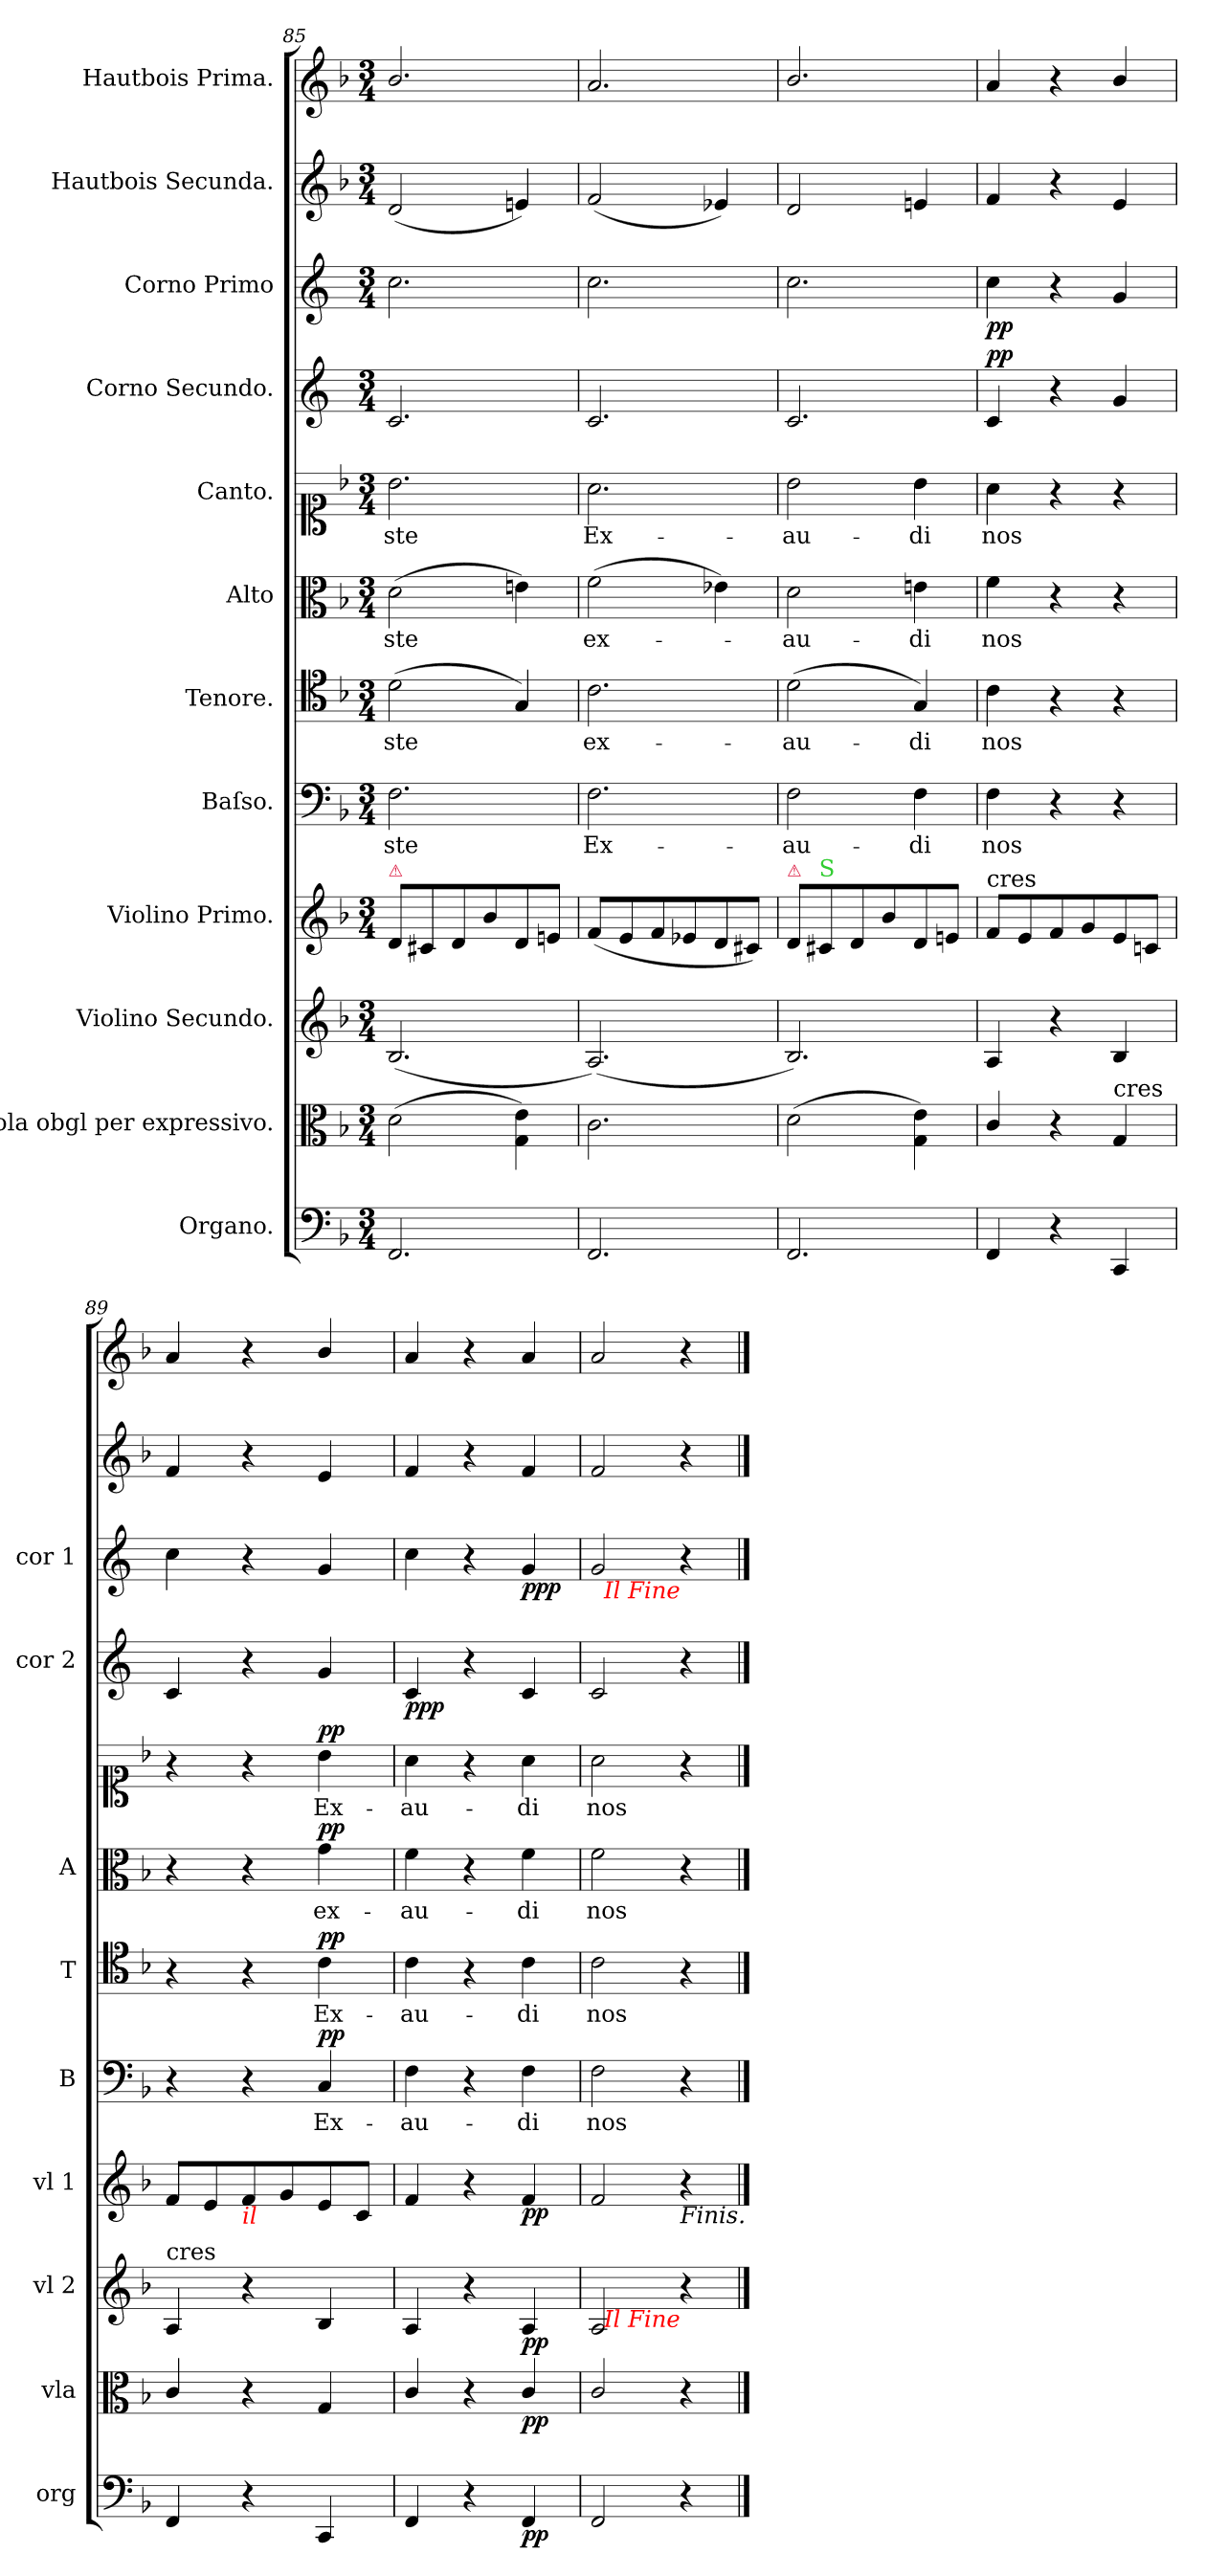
**kern	**dynam	**kern	**dynam	**kern	**dynam	**kern	**dynam	**kern	**text	**dynam	**kern	**text	**dynam	**kern	**text	**dynam	**kern	**text	**dynam	**kern	**dynam	**kern	**dynam	**kern	**dynam	**kern	**dynam
*part12	*part12	*part11	*part11	*part10	*part10	*part9	*part9	*part8	*part8	*part8	*part7	*part7	*part7	*part6	*part6	*part6	*part5	*part5	*part5	*part4	*part4	*part3	*part3	*part2	*part2	*part1	*part1
*staff12	*staff12	*staff11	*staff11	*staff10	*staff10	*staff9	*staff9	*staff8	*staff8	*staff8	*staff7	*staff7	*staff7	*staff6	*staff6	*staff6	*staff5	*staff5	*staff5	*staff4	*staff4	*staff3	*staff3	*staff2	*staff2	*staff1	*staff1
*I"Organo.	*	*I"Viola obgl per expressivo.	*	*I"Violino Secundo.	*	*I"Violino Primo.	*	*I"Baſso.	*	*	*I"Tenore.	*	*	*I"Alto	*	*	*I"Canto.	*	*	*I"Corno Secundo.	*	*I"Corno Primo	*	*I"Hautbois Secunda.	*	*I"Hautbois Prima.	*
*I'org	*	*I'vla	*	*I'vl 2	*	*I'vl 1	*	*I'B	*	*	*I'T	*	*	*I'A	*	*	*	*	*	*I'cor 2	*	*I'cor 1	*	*	*	*	*
*clefF4	*	*clefC3	*	*clefG2	*	*clefG2	*	*clefF4	*	*	*clefC4	*	*	*clefC3	*	*	*clefC1	*	*	*clefG2	*	*clefG2	*	*clefG2	*	*clefG2	*
*	*	*	*	*	*	*	*	*	*	*	*	*	*	*	*	*	*	*	*	*ITrd4c7	*	*ITrd4c7	*	*	*	*	*
*k[b-]	*	*k[b-]	*	*k[b-]	*	*k[b-]	*	*k[b-]	*	*	*k[b-]	*	*	*k[b-]	*	*	*k[b-]	*	*	*k[b-]	*	*k[b-]	*	*k[b-]	*	*k[b-]	*
*F:	*	*F:	*	*F:	*	*F:	*	*F:	*	*	*F:	*	*	*F:	*	*	*F:	*	*	*F:	*	*F:	*	*F:	*	*F:	*
*M3/4	*	*M3/4	*	*M3/4	*	*M3/4	*	*M3/4	*	*	*M3/4	*	*	*M3/4	*	*	*M3/4	*	*	*M3/4	*	*M3/4	*	*M3/4	*	*M3/4	*
=85	=85	=85	=85	=85	=85	=85	=85	=85	=85	=85	=85	=85	=85	=85	=85	=85	=85	=85	=85	=85	=85	=85	=85	=85	=85	=85	=85
!	!	!	!	!	!	!LO:TX:a:color=crimson:t=⚠	!	!	!	!	!	!	!	!	!	!	!	!	!	!	!	!	!	!	!	!	!
2.FF/	.	(2d\	.	(>2.B-/	.	8d/L	.	2.F\	-ste	.	(2d\	-ste	.	(2d\	-ste	.	2.b-\	-ste	.	2.F/	.	2.f\	.	(2d/	.	2.b-/	.
.	.	.	.	.	.	8c#X/	.	.	.	.	.	.	.	.	.	.	.	.	.	.	.	.	.	.	.	.	.
.	.	.	.	.	.	8d/	.	.	.	.	.	.	.	.	.	.	.	.	.	.	.	.	.	.	.	.	.
.	.	.	.	.	.	8b-\	.	.	.	.	.	.	.	.	.	.	.	.	.	.	.	.	.	.	.	.	.
.	.	4G\ 4e\)	.	.	.	8d/	.	.	.	.	4G/)	.	.	4en\)	.	.	.	.	.	.	.	.	.	4en/)	.	.	.
.	.	.	.	.	.	8en/J	.	.	.	.	.	.	.	.	.	.	.	.	.	.	.	.	.	.	.	.	.
=86	=86	=86	=86	=86	=86	=86	=86	=86	=86	=86	=86	=86	=86	=86	=86	=86	=86	=86	=86	=86	=86	=86	=86	=86	=86	=86	=86
2.FF/	.	2.c\	.	(>2.A/)	.	(8f/L	.	2.F\	Ex-	.	2.c\	ex-	.	(2f\	ex-	.	2.a\	Ex-	.	2.F/	.	2.f\	.	(2f/	.	2.a/	.
.	.	.	.	.	.	8e/	.	.	.	.	.	.	.	.	.	.	.	.	.	.	.	.	.	.	.	.	.
.	.	.	.	.	.	8f/	.	.	.	.	.	.	.	.	.	.	.	.	.	.	.	.	.	.	.	.	.
.	.	.	.	.	.	8e-X/	.	.	.	.	.	.	.	.	.	.	.	.	.	.	.	.	.	.	.	.	.
.	.	.	.	.	.	8d/	.	.	.	.	.	.	.	4e-X\)	.	.	.	.	.	.	.	.	.	4e-X/)	.	.	.
.	.	.	.	.	.	8c#X/J)	.	.	.	.	.	.	.	.	.	.	.	.	.	.	.	.	.	.	.	.	.
=87	=87	=87	=87	=87	=87	=87	=87	=87	=87	=87	=87	=87	=87	=87	=87	=87	=87	=87	=87	=87	=87	=87	=87	=87	=87	=87	=87
!	!	!	!	!	!	!LO:TX:a:color=crimson:t=⚠	!	!	!	!	!	!	!	!	!	!	!	!	!	!	!	!	!	!	!	!	!
2.FF/	.	(2d\	.	2.B-/)	.	8d/L	.	2F\	-au-	.	(2d\	-au-	.	2d\	-au-	.	2b-\	-au-	.	2.F/	.	2.f\	.	2d/	.	2.b-/	.
!	!	!	!	!	!	!LO:TX:a:color=limegreen:t=S	!	!	!	!	!	!	!	!	!	!	!	!	!	!	!	!	!	!	!	!	!
.	.	.	.	.	.	8c#X/	.	.	.	.	.	.	.	.	.	.	.	.	.	.	.	.	.	.	.	.	.
.	.	.	.	.	.	8d/	.	.	.	.	.	.	.	.	.	.	.	.	.	.	.	.	.	.	.	.	.
.	.	.	.	.	.	8b-\	.	.	.	.	.	.	.	.	.	.	.	.	.	.	.	.	.	.	.	.	.
.	.	4G\ 4e\)	.	.	.	8d/	.	4F\	-di	.	4G/)	-di	.	4en\	-di	.	4b-\	-di	.	.	.	.	.	4en/	.	.	.
.	.	.	.	.	.	8en/J	.	.	.	.	.	.	.	.	.	.	.	.	.	.	.	.	.	.	.	.	.
=88	=88	=88	=88	=88	=88	=88	=88	=88	=88	=88	=88	=88	=88	=88	=88	=88	=88	=88	=88	=88	=88	=88	=88	=88	=88	=88	=88
!	!	!	!	!	!	!LO:TX:t=cres	!	!	!	!	!	!	!	!	!	!	!	!	!	!	!	!	!	!	!	!	!
!	!	!	!	!	!	!	!	!	!	!	!	!	!	!	!	!	!	!	!	!	!LO:DY:a	!	!	!	!	!	!
4FF/	.	4c/	.	4A/	.	8f/L	.	4F\	nos	.	4c\	nos	.	4f\	nos	.	4a\	nos	.	4F/	pp	4f\	pp	4f/	.	4a/	.
.	.	.	.	.	.	8e/	.	.	.	.	.	.	.	.	.	.	.	.	.	.	.	.	.	.	.	.	.
4r	.	4r	.	4r	.	8f/	.	4r	.	.	4r	.	.	4r	.	.	4r	.	.	4r	.	4r	.	4r	.	4r	.
.	.	.	.	.	.	8g/	.	.	.	.	.	.	.	.	.	.	.	.	.	.	.	.	.	.	.	.	.
!	!	!LO:TX:t=cres	!	!	!	!	!	!	!	!	!	!	!	!	!	!	!	!	!	!	!	!	!	!	!	!	!
4CC/	.	4G/	.	4B-/	.	8e/	.	4r	.	.	4r	.	.	4r	.	.	4r	.	.	4c/	.	4c/	.	4e/	.	4b-/	.
.	.	.	.	.	.	8cn/J	.	.	.	.	.	.	.	.	.	.	.	.	.	.	.	.	.	.	.	.	.
=89	=89	=89	=89	=89	=89	=89	=89	=89	=89	=89	=89	=89	=89	=89	=89	=89	=89	=89	=89	=89	=89	=89	=89	=89	=89	=89	=89
!	!	!	!	!LO:TX:t=cres	!	!	!	!	!	!	!	!	!	!	!	!	!	!	!	!	!	!	!	!	!	!	!
4FF/	.	4c/	.	4A/	.	8f/L	.	4r	.	.	4r	.	.	4r	.	.	4r	.	.	4F/	.	4f\	.	4f/	.	4a/	.
.	.	.	.	.	.	8e/	.	.	.	.	.	.	.	.	.	.	.	.	.	.	.	.	.	.	.	.	.
!	!	!	!	!	!	!LO:TX:b:i:color=red:t=il	!	!	!	!	!	!	!	!	!	!	!	!	!	!	!	!	!	!	!	!	!
4r	.	4r	.	4r	.	8f/	.	4r	.	.	4r	.	.	4r	.	.	4r	.	.	4r	.	4r	.	4r	.	4r	.
.	.	.	.	.	.	8g/	.	.	.	.	.	.	.	.	.	.	.	.	.	.	.	.	.	.	.	.	.
!	!	!	!	!	!	!	!	!	!	!LO:DY:a	!	!	!LO:DY:a	!	!	!LO:DY:a	!	!	!LO:DY:a	!	!	!	!	!	!	!	!
4CC/	.	4G/	.	4B-/	.	8e/	.	4C/	Ex-	pp	4c\	Ex-	pp	4g\	ex-	pp	4b-\	Ex-	pp	4c/	.	4c/	.	4e/	.	4b-/	.
.	.	.	.	.	.	8c/J	.	.	.	.	.	.	.	.	.	.	.	.	.	.	.	.	.	.	.	.	.
=90	=90	=90	=90	=90	=90	=90	=90	=90	=90	=90	=90	=90	=90	=90	=90	=90	=90	=90	=90	=90	=90	=90	=90	=90	=90	=90	=90
4FF/	.	4c/	.	4A/	.	4f/	.	4F\	-au-	.	4c\	-au-	.	4f\	-au-	.	4a\	-au-	.	4F/	ppp	4f\	.	4f/	.	4a/	.
4r	.	4r	.	4r	.	4r	.	4r	.	.	4r	.	.	4r	.	.	4r	.	.	4r	.	4r	.	4r	.	4r	.
4FF/	pp	4c/	pp	4A/	pp	4f/	pp.	4F\	-di	.	4c\	-di	.	4f\	-di	.	4a\	-di	.	4F/	.	4c/	ppp.	4f/	ppp&colon;	4a/	ppp&colon;
=91	=91	=91	=91	=91	=91	=91	=91	=91	=91	=91	=91	=91	=91	=91	=91	=91	=91	=91	=91	=91	=91	=91	=91	=91	=91	=91	=91
2FF/	.	2c/	.	2A/	.	2f/	.	2F\	nos	.	2c\	nos	.	2f\	nos	.	2a\	nos	.	2F/	.	2c/	.	2f/	.	2a/	.
!	!	!	!	!	!	!	!	!	!	!	!	!	!	!	!	!	!	!	!	!	!	!LO:TX:b:i:rj:color=red:t=Il Fine	!	!	!	!	!
!	!	!	!	!	!	!LO:TX:b:i:t=Finis.	!	!	!	!	!	!	!	!	!	!	!	!	!	!	!	!	!	!	!	!	!
!	!	!	!	!LO:TX:b:i:rj:color=red:t=Il Fine	!	!	!	!	!	!	!	!	!	!	!	!	!	!	!	!	!	!	!	!	!	!	!
4r	.	4r	.	4r	.	4r	.	4r	.	.	4r	.	.	4r	.	.	4r	.	.	4r	.	4r	.	4r	.	4r	.
==	==	==	==	==	==	==	==	==	==	==	==	==	==	==	==	==	==	==	==	==	==	==	==	==	==	==	==
*-	*-	*-	*-	*-	*-	*-	*-	*-	*-	*-	*-	*-	*-	*-	*-	*-	*-	*-	*-	*-	*-	*-	*-	*-	*-	*-	*-
